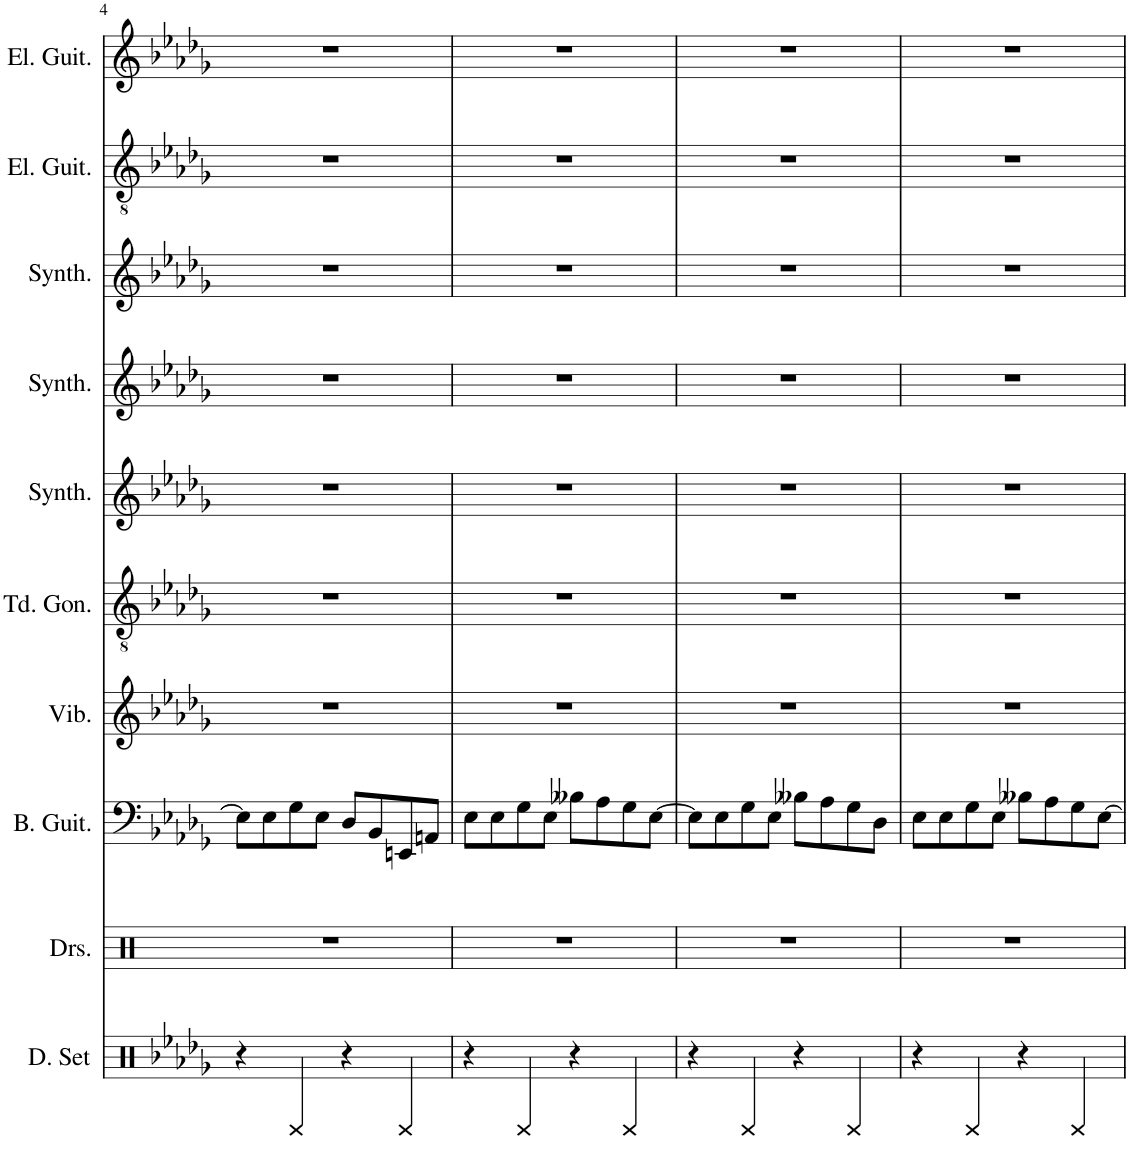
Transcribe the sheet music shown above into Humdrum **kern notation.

**kern	**kern	**kern	**kern	**kern	**kern	**kern	**kern	**kern	**kern
*part10	*part9	*part8	*part7	*part6	*part5	*part4	*part3	*part2	*part1
*staff10	*staff9	*staff8	*staff7	*staff6	*staff5	*staff4	*staff3	*staff2	*staff1
*I"ドラムセット	*I"Drumset	*I"Bass Guitar	*I"ビブラフォン	*I"チューンドゴング	*I"正弦波	*I"ストリング シンセサイザー	*I"ブラス シンセサイザー	*I"エレキギター	*I"エレキギター
*	*I'Drs.	*I'B. Guit.	*	*	*	*	*	*	*
!!LO:PB:g=z
*clefX	*clefX	*clefF4	*clefG2	*clefGv2	*clefG2	*clefG2	*clefG2	*clefGv2	*clefG2
*	*	*Trd7c12	*	*	*	*	*	*	*
*k[b-e-a-d-g-]	*k[]	*k[b-e-a-d-g-]	*k[b-e-a-d-g-]	*k[b-e-a-d-g-]	*k[b-e-a-d-g-]	*k[b-e-a-d-g-]	*k[b-e-a-d-g-]	*k[b-e-a-d-g-]	*k[b-e-a-d-g-]
*M4/4	*M4/4	*M4/4	*M4/4	*M4/4	*M4/4	*M4/4	*M4/4	*M4/4	*M4/4
=4	=4	=4	=4	=4	=4	=4	=4	=4	=4
4r	1r	8E-\L]	1r	1r	1r	1r	1r	1r	1r
.	.	8E-\	.	.	.	.	.	.	.
4BBn/	.	8G-\	.	.	.	.	.	.	.
.	.	8E-\J	.	.	.	.	.	.	.
4r	.	8D-/L	.	.	.	.	.	.	.
.	.	8BB-/	.	.	.	.	.	.	.
4BB/	.	8EEn/	.	.	.	.	.	.	.
.	.	8AAn/J	.	.	.	.	.	.	.
=5	=5	=5	=5	=5	=5	=5	=5	=5	=5
4r	1r	8E-\L	1r	1r	1r	1r	1r	1r	1r
.	.	8E-\	.	.	.	.	.	.	.
4BBn/	.	8G-\	.	.	.	.	.	.	.
.	.	8E-\J	.	.	.	.	.	.	.
4r	.	8B--X\L	.	.	.	.	.	.	.
.	.	8A-\	.	.	.	.	.	.	.
4BB/	.	8G-\	.	.	.	.	.	.	.
.	.	[8E-\J	.	.	.	.	.	.	.
=6	=6	=6	=6	=6	=6	=6	=6	=6	=6
4r	1r	8E-\L]	1r	1r	1r	1r	1r	1r	1r
.	.	8E-\	.	.	.	.	.	.	.
4BBn/	.	8G-\	.	.	.	.	.	.	.
.	.	8E-\J	.	.	.	.	.	.	.
4r	.	8B--X\L	.	.	.	.	.	.	.
.	.	8A-\	.	.	.	.	.	.	.
4BB/	.	8G-\	.	.	.	.	.	.	.
.	.	8D-\J	.	.	.	.	.	.	.
=7	=7	=7	=7	=7	=7	=7	=7	=7	=7
4r	1r	8E-\L	1r	1r	1r	1r	1r	1r	1r
.	.	8E-\	.	.	.	.	.	.	.
4BBn/	.	8G-\	.	.	.	.	.	.	.
.	.	8E-\J	.	.	.	.	.	.	.
4r	.	8B--X\L	.	.	.	.	.	.	.
.	.	8A-\	.	.	.	.	.	.	.
4BB/	.	8G-\	.	.	.	.	.	.	.
.	.	[8E-\J	.	.	.	.	.	.	.
=	=	=	=	=	=	=	=	=	=
*-	*-	*-	*-	*-	*-	*-	*-	*-	*-
